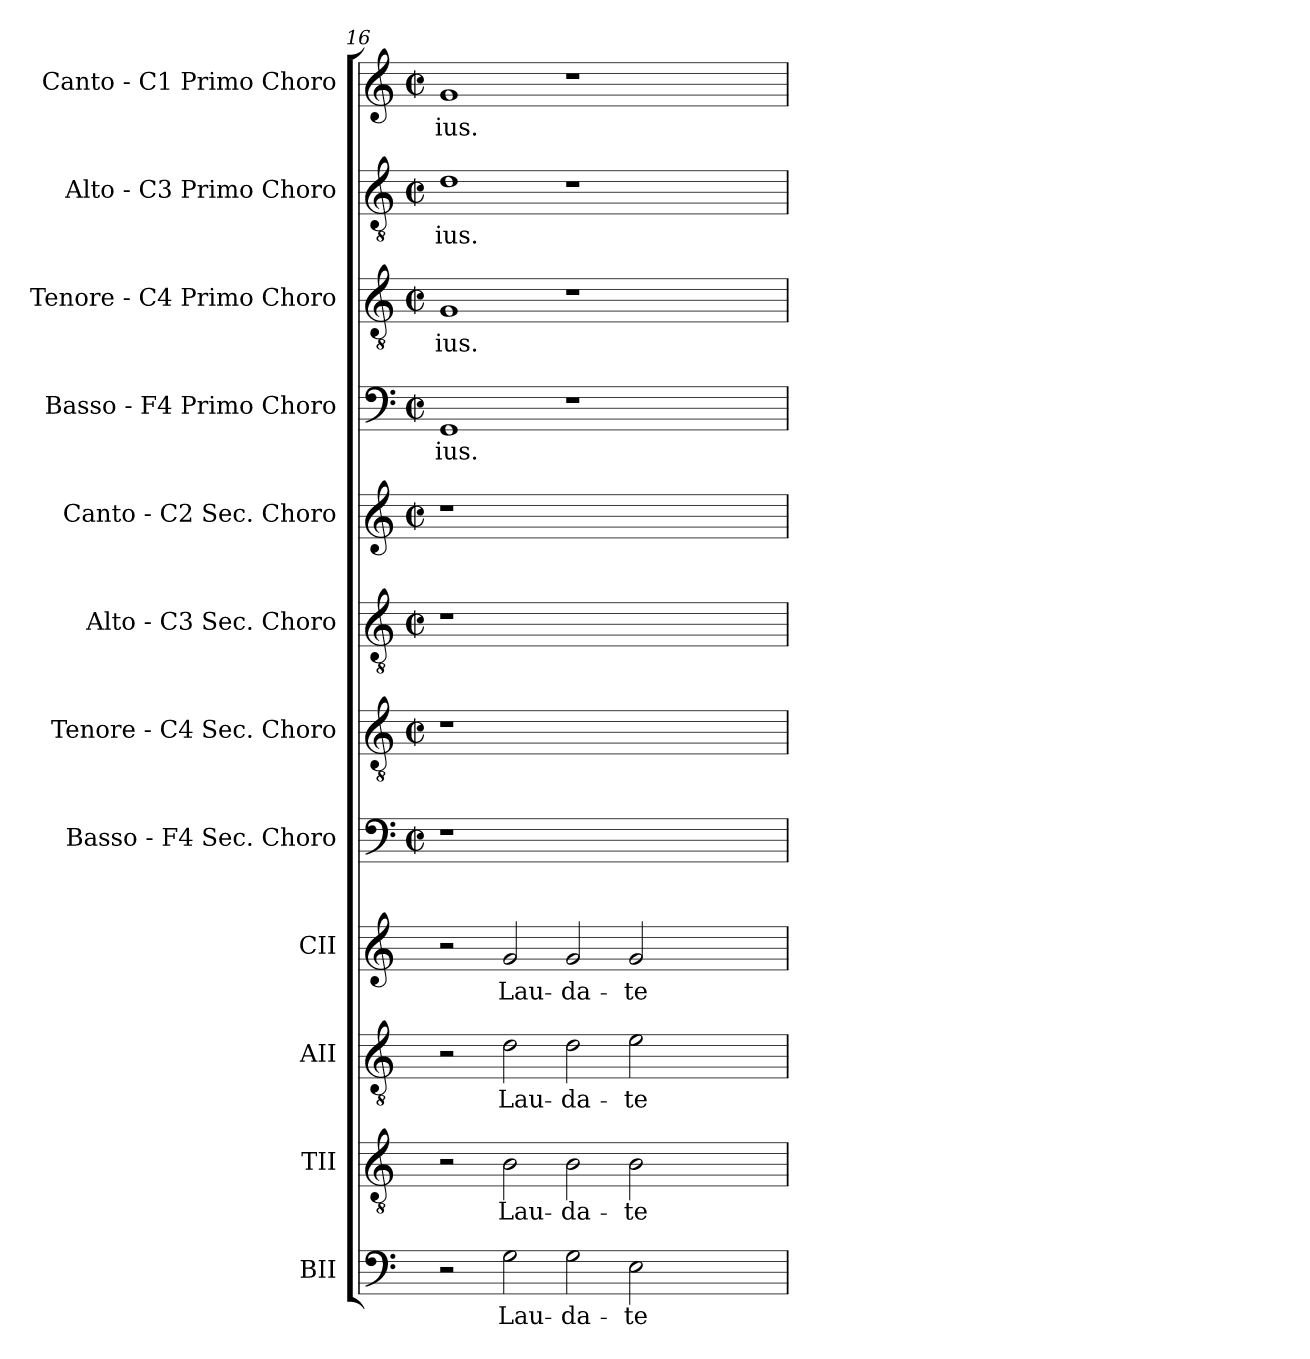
**kern	**text	**kern	**text	**kern	**text	**kern	**text	**kern	**kern	**kern	**kern	**kern	**text	**kern	**text	**kern	**text	**kern	**text
*part12	*part12	*part11	*part11	*part10	*part10	*part9	*part9	*part8	*part7	*part6	*part5	*part4	*part4	*part3	*part3	*part2	*part2	*part1	*part1
*staff12	*staff12	*staff11	*staff11	*staff10	*staff10	*staff9	*staff9	*staff8	*staff7	*staff6	*staff5	*staff4	*staff4	*staff3	*staff3	*staff2	*staff2	*staff1	*staff1
*I"BII	*	*I"TII	*	*I"AII	*	*I"CII	*	*I"Basso - F4  Sec. Choro	*I"Tenore - C4  Sec. Choro	*I"Alto - C3  Sec. Choro	*I"Canto - C2  Sec. Choro	*I"Basso - F4  Primo Choro	*	*I"Tenore - C4  Primo Choro	*	*I"Alto - C3  Primo Choro	*	*I"Canto - C1  Primo Choro	*
*I'BII	*	*I'TII	*	*I'AII	*	*I'CII	*	*I'Ch	*I'Ch	*I'Ch	*I'Ch	*I'BI	*	*I'TI	*	*I'AI	*	*I'CI	*
*clefF4	*	*clefGv2	*	*clefGv2	*	*clefG2	*	*clefF4	*clefGv2	*clefGv2	*clefG2	*clefF4	*	*clefGv2	*	*clefGv2	*	*clefG2	*
*	*	*	*	*	*	*	*	*M2/2	*M2/2	*M2/2	*M2/2	*M2/2	*	*M2/2	*	*M2/2	*	*M2/2	*
*	*	*	*	*	*	*	*	*met(c|)	*met(c|)	*met(c|)	*met(c|)	*met(c|)	*	*met(c|)	*	*met(c|)	*	*met(c|)	*
=16	=16	=16	=16	=16	=16	=16	=16	=16	=16	=16	=16	=16	=16	=16	=16	=16	=16	=16	=16
!	!	!	!	!	!	!	!	!	!	!	!	!	!LO:LY:b:cj	!	!LO:LY:b:cj	!	!LO:LY:b:cj	!	!LO:LY:b:cj
2r	.	2r	.	2r	.	2r	.	1r	1r	1r	1r	1GG	-ius.	1G	-ius.	1d	-ius.	1g	-ius.
!	!LO:LY:b:cj	!	!LO:LY:b:cj	!	!LO:LY:b:cj	!	!LO:LY:b:cj	!	!	!	!	!	!	!	!	!	!	!	!
2G\	Lau-	2B\	Lau-	2d\	Lau-	2g/	Lau-	.	.	.	.	.	.	.	.	.	.	.	.
!	!LO:LY:b:cj	!	!LO:LY:b:cj	!	!LO:LY:b:cj	!	!LO:LY:b:cj	!	!	!	!	!LO:N:vis=1	!	!LO:N:vis=1	!	!LO:N:vis=1	!	!LO:N:vis=1	!
2G\	-da-	2B\	-da-	2d\	-da-	2g/	-da-	0ryy	0ryy	0ryy	0ryy	0r	.	0r	.	0r	.	0r	.
!	!LO:LY:b:cj	!	!LO:LY:b:cj	!	!LO:LY:b:cj	!	!LO:LY:b:cj	!	!	!	!	!	!	!	!	!	!	!	!
2E\	-te	2B\	-te	2e\	-te	2g/	-te	.	.	.	.	.	.	.	.	.	.	.	.
1ryy	.	1ryy	.	1ryy	.	1ryy	.	.	.	.	.	.	.	.	.	.	.	.	.
=	=	=	=	=	=	=	=	=	=	=	=	=	=	=	=	=	=	=	=
*-	*-	*-	*-	*-	*-	*-	*-	*-	*-	*-	*-	*-	*-	*-	*-	*-	*-	*-	*-
